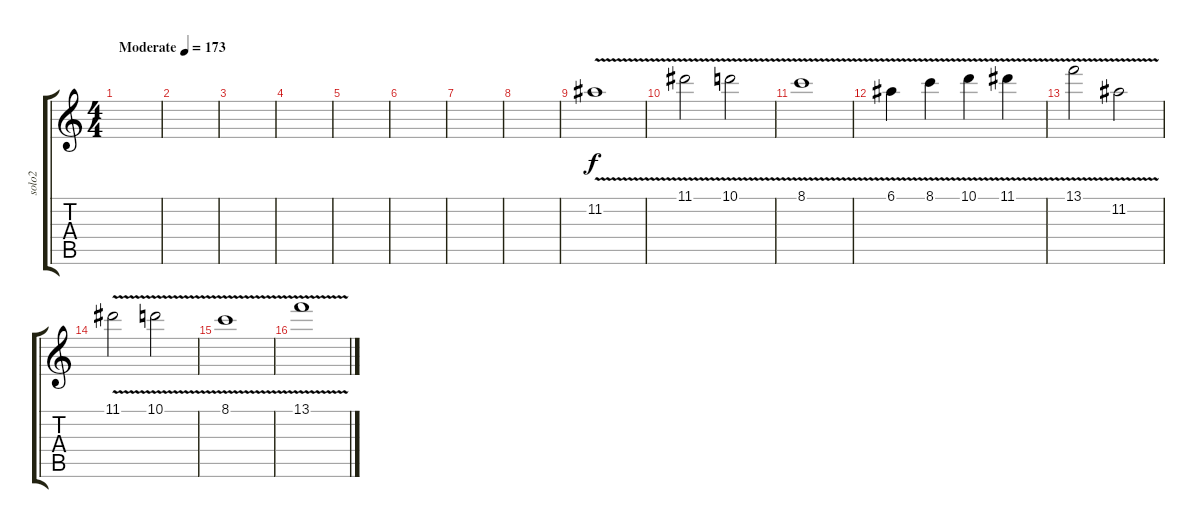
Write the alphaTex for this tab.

\track ("solo2" "solo2") {instrument distortionguitar}
\staff {score tabs}
\tuning (E4 B3 G3 D3 A2 E2) {hide}
\ts (4 4)
\tempo (173 "Moderate")
\clef g2
\ks c
|
|
|
|
|
|
|
|
11.2{v}.1 |
11.1{v}.2 10.1{v}.2 |
8.1{v}.1 |
6.1{v}.4 8.1{v}.4 10.1{v}.4 11.1{v}.4 |
13.1{v}.2 11.2{v}.2 |
11.1{v}.2 10.1{v}.2 |
8.1{v}.1 |
13.1{v}.1
